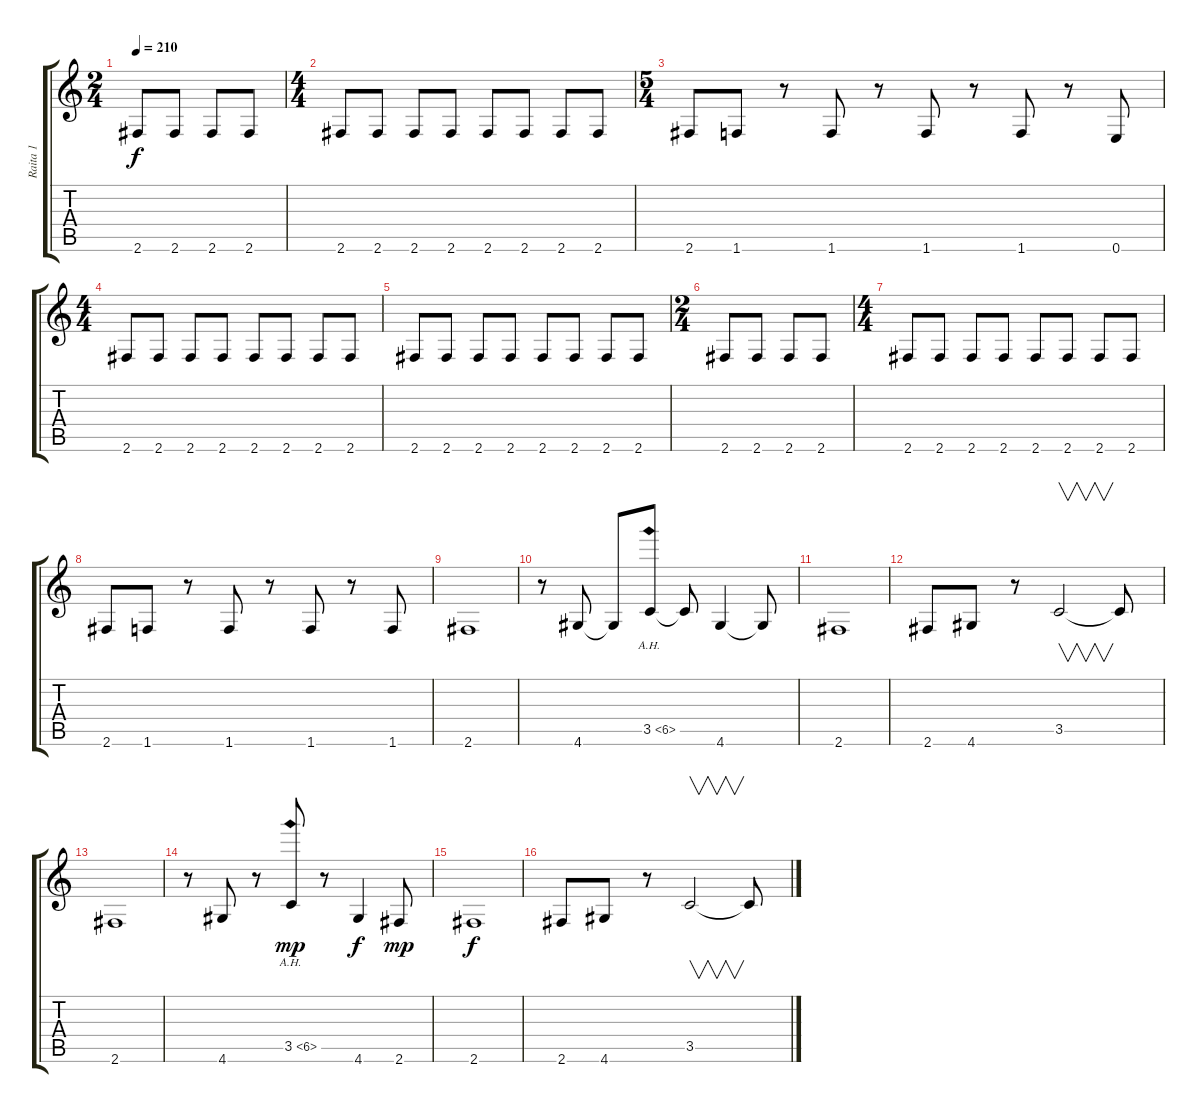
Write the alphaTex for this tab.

\track ("Raita 1" "Raita 1") {instrument distortionguitar}
\staff {score tabs}
\tuning (E4 B3 G3 D3 A2 E2) {hide}
\ts (2 4)
\tempo 210
\clef g2
\ks c
2.6.8{dy f} 2.6.8 2.6.8 2.6.8 |
\ts (4 4)
2.6.8 2.6.8 2.6.8 2.6.8 2.6.8 2.6.8 2.6.8 2.6.8 |
\ts (5 4)
2.6.8 1.6.8 r.8 1.6.8 r.8 1.6.8 r.8 1.6.8 r.8 0.6.8 |
\ts (4 4)
2.6.8 2.6.8 2.6.8 2.6.8 2.6.8 2.6.8 2.6.8 2.6.8 |
2.6.8 2.6.8 2.6.8 2.6.8 2.6.8 2.6.8 2.6.8 2.6.8 |
\ts (2 4)
2.6.8 2.6.8 2.6.8 2.6.8 |
\ts (4 4)
2.6.8 2.6.8 2.6.8 2.6.8 2.6.8 2.6.8 2.6.8 2.6.8 |
2.6.8 1.6.8 r.8 1.6.8 r.8 1.6.8 r.8 1.6.8 |
2.6.1 |
r.8 4.6.8 4.6{t}.8 3.5{ah 3}.8 3.5{t}.8 4.6.4 4.6{t}.8 |
2.6.1 |
2.6.8 4.6.8 r.8 3.5.2{v} 3.5{t}.8 |
2.6.1 |
r.8 4.6.8 r.8 3.5{ah 3}.8{dy mp} r.8 4.6.4{dy f} 2.6.8{dy mp} |
2.6.1{dy f} |
2.6.8 4.6.8 r.8 3.5.2{v} 3.5{t}.8
